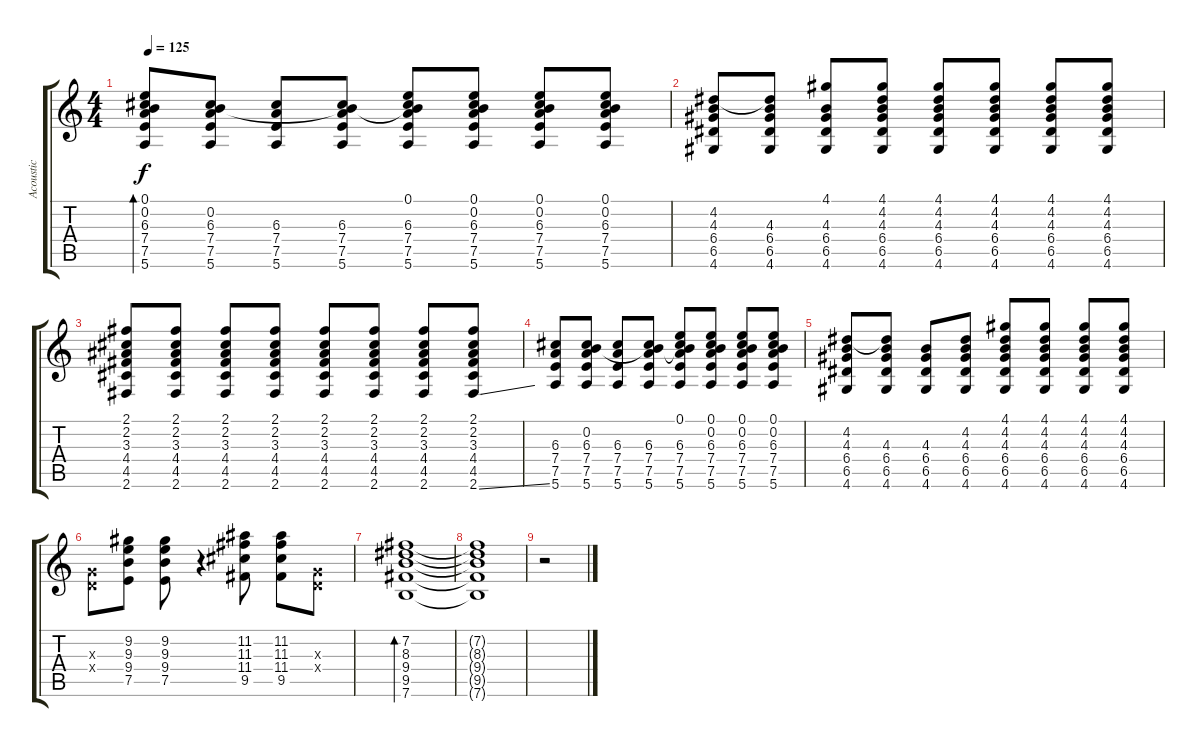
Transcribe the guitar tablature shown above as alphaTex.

\track ("Acoustic" "Acoustic") {instrument acousticguitarnylon}
\staff {score tabs}
\tuning (E4 B3 G3 D3 A2 E2) {hide}
\ts (4 4)
\tempo 125
\clef g2
\ks c
(0.1 0.2 6.3 7.4 7.5 5.6).8{bd 60 dy f} (0.2 6.3 7.4 7.5 5.6).8 (6.3 7.4 7.5 5.6).8 (0.2{t} 6.3 7.4 7.5 5.6).8 (0.1 0.2{t} 6.3 7.4 7.5 5.6).8 (0.1 0.2 6.3 7.4 7.5 5.6).8 (0.1 0.2 6.3 7.4 7.5 5.6).8 (0.1 0.2 6.3 7.4 7.5 5.6).8 |
(4.2 4.3 6.4 6.5 4.6).8 (4.2{t} 4.3 6.4 6.5 4.6).8 (4.1 4.3 6.4 6.5 4.6).8 (4.1 4.2 4.3 6.4 6.5 4.6).8 (4.1 4.2 4.3 6.4 6.5 4.6).8 (4.1 4.2 4.3 6.4 6.5 4.6).8 (4.1 4.2 4.3 6.4 6.5 4.6).8 (4.1 4.2 4.3 6.4 6.5 4.6).8 |
(2.1 2.2 3.3 4.4 4.5 2.6).8 (2.1 2.2 3.3 4.4 4.5 2.6).8 (2.1 2.2 3.3 4.4 4.5 2.6).8 (2.1 2.2 3.3 4.4 4.5 2.6).8 (2.1 2.2 3.3 4.4 4.5 2.6).8 (2.1 2.2 3.3 4.4 4.5 2.6).8 (2.1 2.2 3.3 4.4 4.5 2.6).8 (2.1 2.2 3.3 4.4 4.5 2.6{ss}).8 |
(6.3 7.4 7.5 5.6).8 (0.2 6.3 7.4 7.5 5.6).8 (6.3 7.4 7.5 5.6).8 (0.2{t} 6.3 7.4 7.5 5.6).8 (0.1 0.2{t} 6.3 7.4 7.5 5.6).8 (0.1 0.2 6.3 7.4 7.5 5.6).8 (0.1 0.2 6.3 7.4 7.5 5.6).8 (0.1 0.2 6.3 7.4 7.5 5.6).8 |
(4.2 4.3 6.4 6.5 4.6).8 (4.2{t} 4.3 6.4 6.5 4.6).8 (4.3 6.4 6.5 4.6).8 (4.2 4.3 6.4 6.5 4.6).8 (4.1 4.2 4.3 6.4 6.5 4.6).8 (4.1 4.2 4.3 6.4 6.5 4.6).8 (4.1 4.2 4.3 6.4 6.5 4.6).8 (4.1 4.2 4.3 6.4 6.5 4.6).8 |
(0.3{x} 0.4{x}).8 (9.2 9.3 9.4 7.5).8 (9.2 9.3 9.4 7.5).8 r.4 (11.2 11.3 11.4 9.5).8 (11.2 11.3 11.4 9.5).8 (0.3{x} 0.4{x}).8 |
(7.2 8.3 9.4 9.5 7.6).1{bd 120} |
(7.2{t} 8.3{t} 9.4{t} 9.5{t} 7.6{t}).1 |
r.2
